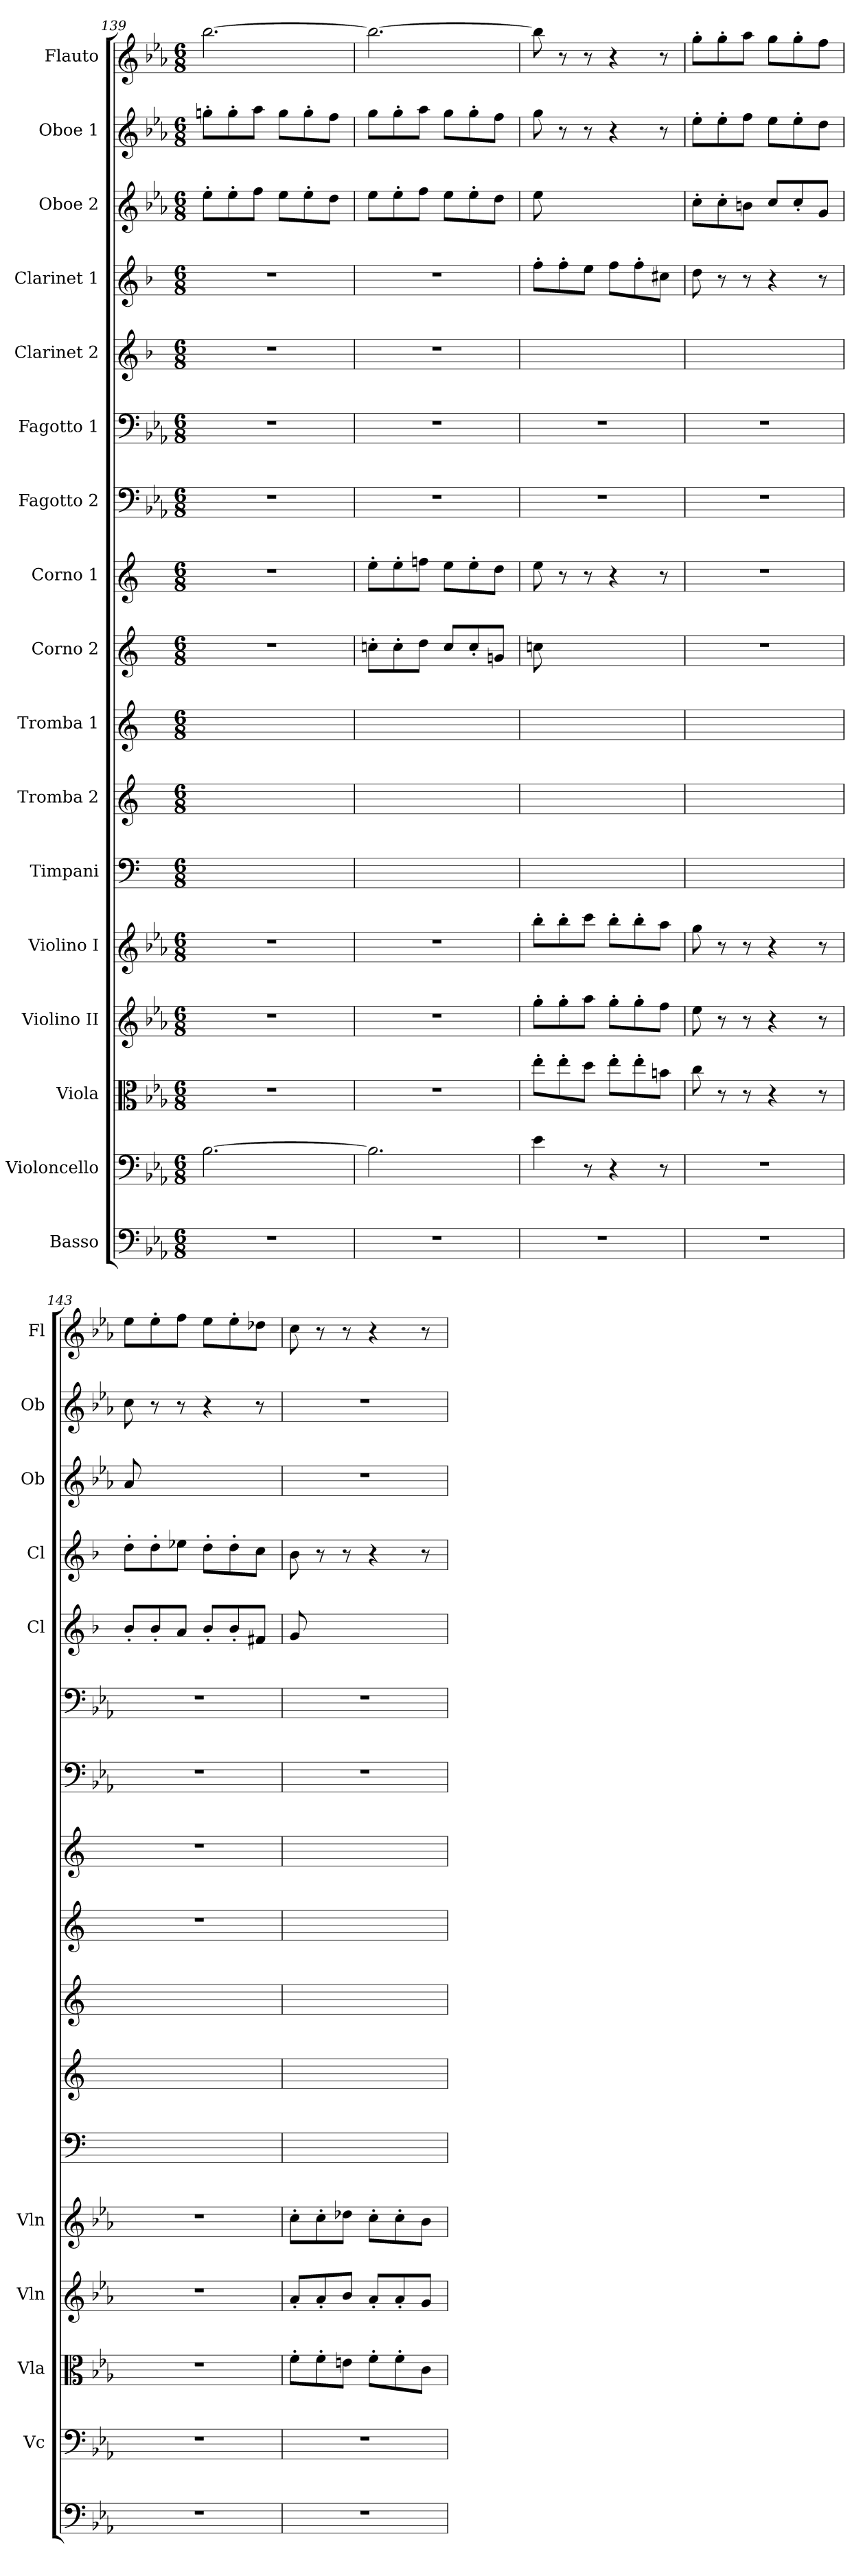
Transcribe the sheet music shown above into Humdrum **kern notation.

**kern	**kern	**kern	**kern	**kern	**kern	**kern	**kern	**kern	**kern	**kern	**kern	**kern	**kern	**kern	**kern	**kern
*part17	*part16	*part15	*part14	*part13	*part12	*part11	*part10	*part9	*part8	*part7	*part6	*part5	*part4	*part3	*part2	*part1
*staff17	*staff16	*staff15	*staff14	*staff13	*staff12	*staff11	*staff10	*staff9	*staff8	*staff7	*staff6	*staff5	*staff4	*staff3	*staff2	*staff1
*I"Basso	*I"Violoncello	*I"Viola	*I"Violino II	*I"Violino I	*I"Timpani	*I"Tromba 2	*I"Tromba 1	*I"Corno 2	*I"Corno 1	*I"Fagotto 2	*I"Fagotto 1	*I"Clarinet 2	*I"Clarinet 1	*I"Oboe 2	*I"Oboe 1	*I"Flauto
*	*I'Vc	*I'Vla	*I'Vln	*I'Vln	*	*	*	*	*	*	*	*I'Cl	*I'Cl	*I'Ob	*I'Ob	*I'Fl
*clefF4	*clefF4	*clefC3	*clefG2	*clefG2	*clefF4	*clefG2	*clefG2	*clefG2	*clefG2	*clefF4	*clefF4	*clefG2	*clefG2	*clefG2	*clefG2	*clefG2
*ITrd7c12	*	*	*	*	*	*ITrd-2c-3	*ITrd-2c-3	*ITrd5c9	*ITrd5c9	*	*	*ITrd1c2	*ITrd1c2	*	*	*
*k[b-e-a-]	*k[b-e-a-]	*k[b-e-a-]	*k[b-e-a-]	*k[b-e-a-]	*	*	*	*	*	*k[b-e-a-]	*k[b-e-a-]	*k[b-e-a-]	*k[b-e-a-]	*k[b-e-a-]	*k[b-e-a-]	*k[b-e-a-]
*M6/8	*M6/8	*M6/8	*M6/8	*M6/8	*M6/8	*M6/8	*M6/8	*M6/8	*M6/8	*M6/8	*M6/8	*M6/8	*M6/8	*M6/8	*M6/8	*M6/8
=139	=139	=139	=139	=139	=139	=139	=139	=139	=139	=139	=139	=139	=139	=139	=139	=139
2.r	[2.B-	2.r	2.r	2.r	2.ryy	2.ryy	2.ryy	2.r	2.r	2.r	2.r	2.r	2.r	8ee-'\L	8ggn'\L	[2.bb-
.	.	.	.	.	.	.	.	.	.	.	.	.	.	8ee-'\	8gg'\	.
.	.	.	.	.	.	.	.	.	.	.	.	.	.	8ff\J	8aa-\J	.
.	.	.	.	.	.	.	.	.	.	.	.	.	.	8ee-\L	8gg\L	.
.	.	.	.	.	.	.	.	.	.	.	.	.	.	8ee-'\	8gg'\	.
.	.	.	.	.	.	.	.	.	.	.	.	.	.	8dd\J	8ff\J	.
=140	=140	=140	=140	=140	=140	=140	=140	=140	=140	=140	=140	=140	=140	=140	=140	=140
2.r	2.B-]	2.r	2.r	2.r	2.ryy	2.ryy	2.ryy	8e-X'\L	8g'\L	2.r	2.r	2.r	2.r	8ee-\L	8gg\L	2.bb-_
.	.	.	.	.	.	.	.	8e-'\	8g'\	.	.	.	.	8ee-'\	8gg'\	.
.	.	.	.	.	.	.	.	8f\J	8a-X\J	.	.	.	.	8ff\J	8aa-\J	.
.	.	.	.	.	.	.	.	8e-/L	8g\L	.	.	.	.	8ee-\L	8gg\L	.
.	.	.	.	.	.	.	.	8e-'/	8g'\	.	.	.	.	8ee-'\	8gg'\	.
.	.	.	.	.	.	.	.	8B-X/J	8f\J	.	.	.	.	8dd\J	8ff\J	.
=141	=141	=141	=141	=141	=141	=141	=141	=141	=141	=141	=141	=141	=141	=141	=141	=141
2.r	4e-	8ee-'\L	8gg'\L	8bb-'\L	2.ryy	2.ryy	2.ryy	8e-X	8g	2.r	2.r	2.ryy	8ee-'\L	8ee-	8gg	8bb-]
.	.	8ee-'\	8gg'\	8bb-'\	.	.	.	8ryy	8r	.	.	.	8ee-'\	8ryy	8r	8r
.	8r	8dd\J	8aa-\J	8ccc\J	.	.	.	8ryy	8r	.	.	.	8dd\J	8ryy	8r	8r
.	4r	8ee-'\L	8gg'\L	8bb-'\L	.	.	.	4ryy	4r	.	.	.	8ee-\L	4ryy	4r	4r
.	.	8ee-'\	8gg'\	8bb-'\	.	.	.	.	.	.	.	.	8ee-'\	.	.	.
.	8r	8bn\J	8ff\J	8aa-\J	.	.	.	8ryy	8r	.	.	.	8bn\J	8ryy	8r	8r
=142	=142	=142	=142	=142	=142	=142	=142	=142	=142	=142	=142	=142	=142	=142	=142	=142
2.r	2.r	8cc	8ee-	8gg	2.ryy	2.ryy	2.ryy	2.r	2.r	2.r	2.r	2.ryy	8cc	8cc'\L	8ee-'\L	8gg'\L
.	.	8r	8r	8r	.	.	.	.	.	.	.	.	8r	8cc'\	8ee-'\	8gg'\
.	.	8r	8r	8r	.	.	.	.	.	.	.	.	8r	8bn\J	8ff\J	8aa-\J
.	.	4r	4r	4r	.	.	.	.	.	.	.	.	4r	8cc/L	8ee-\L	8gg\L
.	.	.	.	.	.	.	.	.	.	.	.	.	.	8cc'/	8ee-'\	8gg'\
.	.	8r	8r	8r	.	.	.	.	.	.	.	.	8r	8g/J	8dd\J	8ff\J
=143	=143	=143	=143	=143	=143	=143	=143	=143	=143	=143	=143	=143	=143	=143	=143	=143
2.r	2.r	2.r	2.r	2.r	2.ryy	2.ryy	2.ryy	2.r	2.r	2.r	2.r	8a-'/L	8cc'\L	8a-	8cc	8ee-\L
.	.	.	.	.	.	.	.	.	.	.	.	8a-'/	8cc'\	8ryy	8r	8ee-'\
.	.	.	.	.	.	.	.	.	.	.	.	8g/J	8dd-X\J	8ryy	8r	8ff\J
.	.	.	.	.	.	.	.	.	.	.	.	8a-'/L	8cc'\L	4ryy	4r	8ee-\L
.	.	.	.	.	.	.	.	.	.	.	.	8a-'/	8cc'\	.	.	8ee-'\
.	.	.	.	.	.	.	.	.	.	.	.	8en/J	8b-\J	8ryy	8r	8dd-X\J
=144	=144	=144	=144	=144	=144	=144	=144	=144	=144	=144	=144	=144	=144	=144	=144	=144
2.r	2.r	8f'\L	8a-'/L	8cc'\L	2.ryy	2.ryy	2.ryy	2.ryy	2.ryy	2.r	2.r	8f	8a-	2.r	2.r	8cc
.	.	8f'\	8a-'/	8cc'\	.	.	.	.	.	.	.	8ryy	8r	.	.	8r
.	.	8en\J	8b-/J	8dd-X\J	.	.	.	.	.	.	.	8ryy	8r	.	.	8r
.	.	8f'\L	8a-'/L	8cc'\L	.	.	.	.	.	.	.	4ryy	4r	.	.	4r
.	.	8f'\	8a-'/	8cc'\	.	.	.	.	.	.	.	.	.	.	.	.
.	.	8c\J	8g/J	8b-\J	.	.	.	.	.	.	.	8ryy	8r	.	.	8r
=	=	=	=	=	=	=	=	=	=	=	=	=	=	=	=	=
*-	*-	*-	*-	*-	*-	*-	*-	*-	*-	*-	*-	*-	*-	*-	*-	*-
